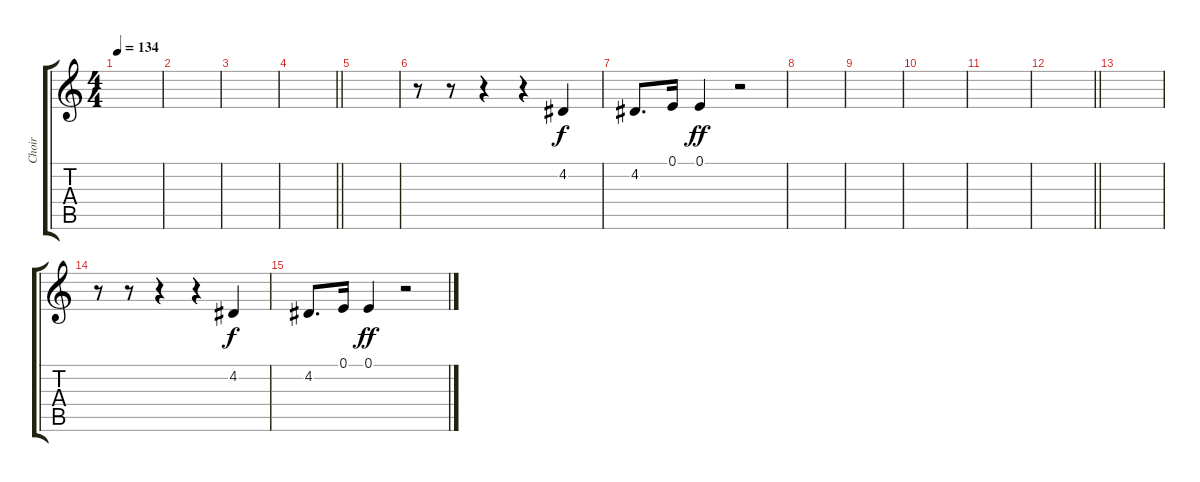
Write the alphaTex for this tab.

\track ("Choir" "Choir") {instrument voiceoohs}
\staff {score tabs}
\tuning (E4 B3 G3 D3 A2 E2) {hide}
\ts (4 4)
\tempo 134
\clef g2
\ks c
|
|
|
\barLineRight lightlight
|
|
r.8 r.8 r.4 r.4 4.2.4 |
4.2.8{d} 0.1.16 0.1.4{dy ff} r.2 |
|
|
|
|
\barLineRight lightlight
|
|
r.8 r.8 r.4 r.4 4.2.4{dy f} |
4.2.8{d} 0.1.16 0.1.4{dy ff} r.2
